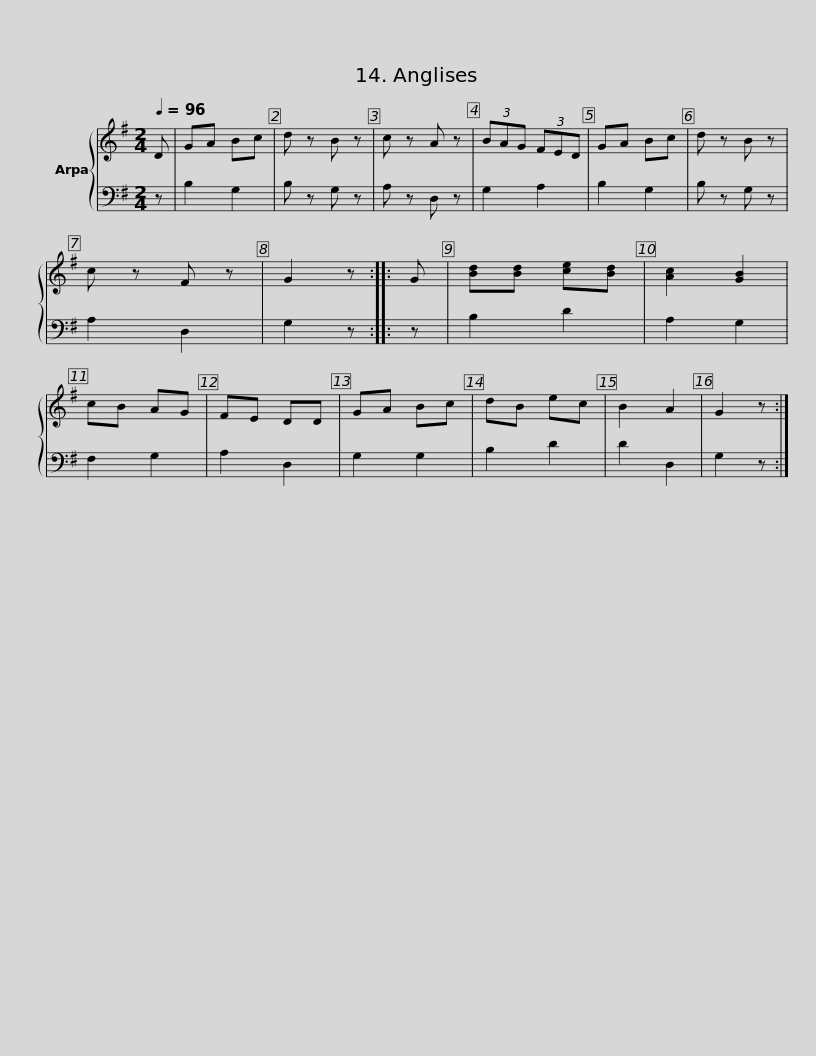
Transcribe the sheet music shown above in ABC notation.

X:1
%%score { 1 | 2 }
L:1/8
Q:1/4=96
M:2/4
I:linebreak $
K:G
V:1 treble
V:2 bass
V:1
 D | GA Bc | d z B z | c z A z | (3BAG (3FED | %5
 GA Bc | d z B z | c z F z | G2 z :: G | %10
 [Bd][Bd] [ce][Bd] |$ [Ac]2 [GB]2 | cB AG | FE DD | GA Bc | %15
 dB ec | B2 A2 | G2 z :| %18
V:2
 z | B,2 G,2 | B, z G, z | A, z D, z | G,2 A,2 | %5
 B,2 G,2 | B, z G, z | A,2 D,2 | G,2 z :: z | %10
 B,2 D2 |$ A,2 G,2 | F,2 G,2 | A,2 D,2 | G,2 G,2 | %15
 B,2 D2 | D2 D,2 | G,2 z :| %18
